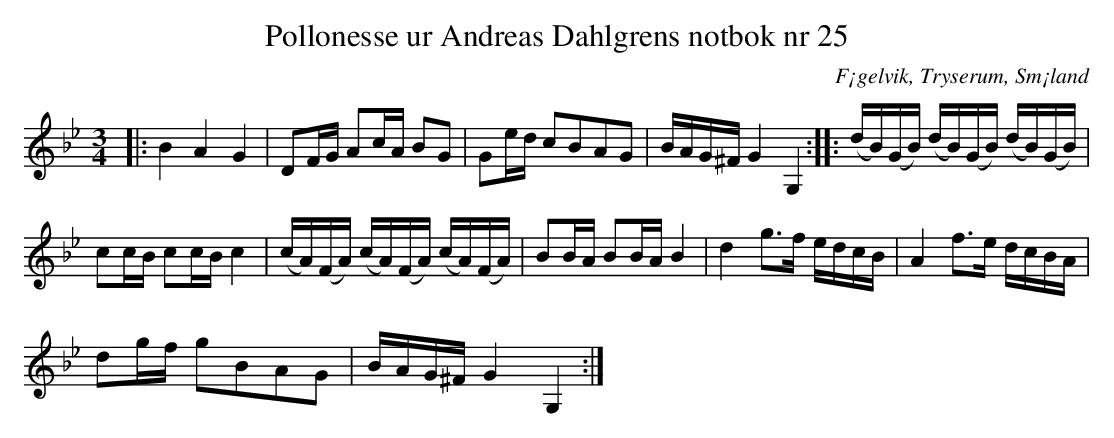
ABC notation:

X:1
T:Pollonesse ur Andreas Dahlgrens notbok nr 25
O:F¡gelvik, Tryserum, Sm¡land
M:3/4
L:1/8
K:Gm
|: B2 A2 G2 | DF/G/ Ac/A/ BG | Ge/d/ cBAG | B/A/G/^F/ G2 G,2 :: (d/B/)(G/B/) (d/B/)(G/B/) (d/B/)(G/B/) |
cc/B/ cc/B/ c2 | (c/A/)(F/A/) (c/A/)(F/A/) (c/A/)(F/A/) | BB/A/ BB/A/ B2 | d2 g>f e/d/c/B/ | A2 f>e d/c/B/A/ |
dg/f/ gBAG | B/A/G/^F/ G2 G,2 :|
